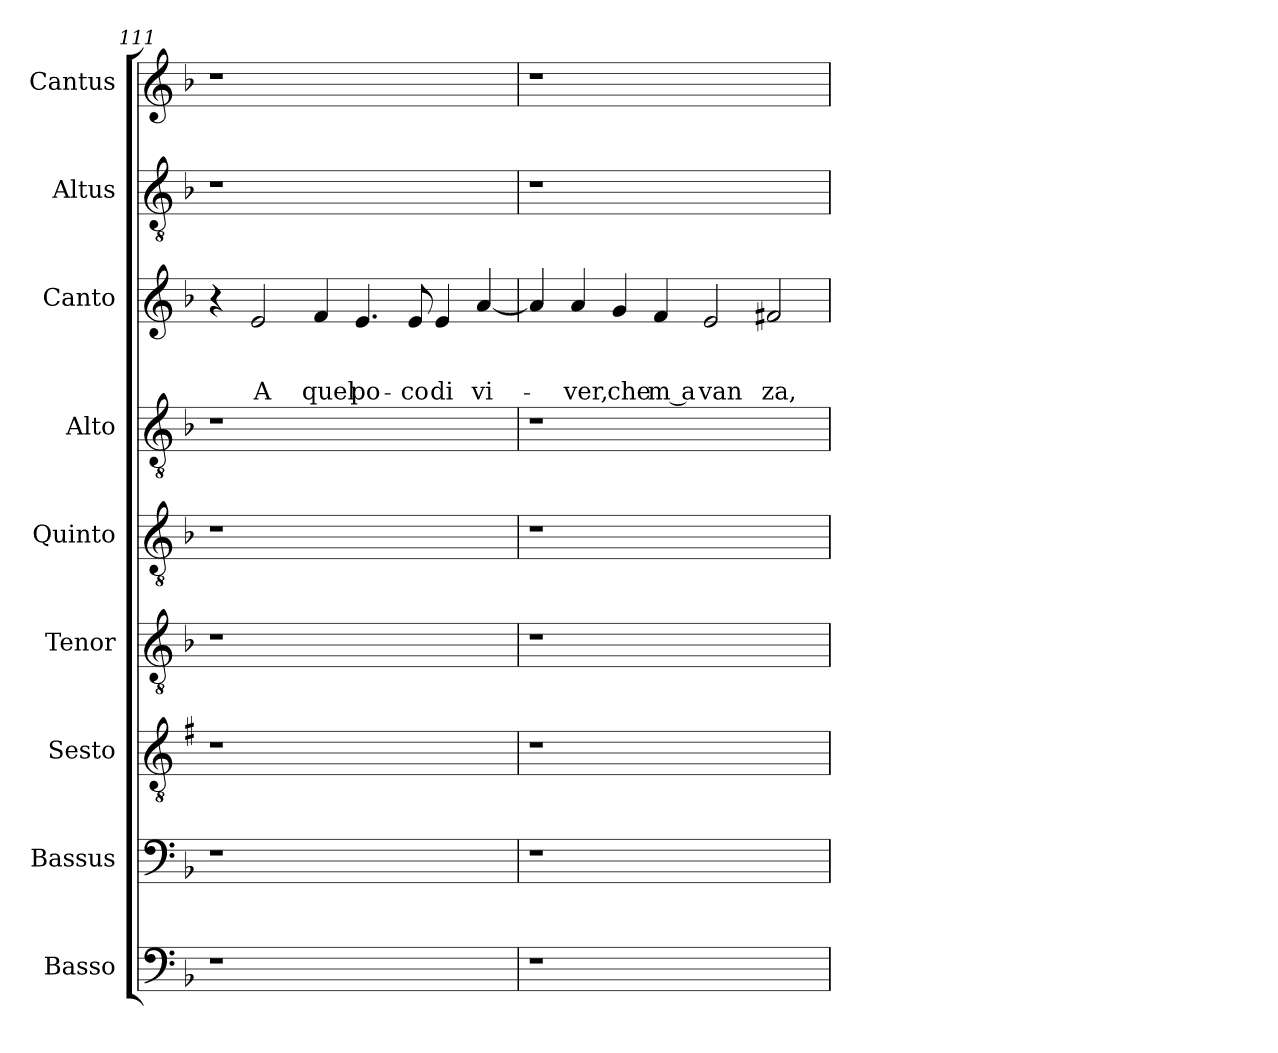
**kern	**kern	**kern	**kern	**kern	**kern	**kern	**text	**text	**text	**kern	**kern
*part9	*part8	*part7	*part6	*part5	*part4	*part3	*part3	*part3	*part3	*part2	*part1
*staff9	*staff8	*staff7	*staff6	*staff5	*staff4	*staff3	*staff3	*staff3	*staff3	*staff2	*staff1
*I"Basso	*I"Bassus	*I"Sesto	*I"Tenor	*I"Quinto	*I"Alto	*I"Canto	*	*	*	*I"Altus	*I"Cantus
*	*	*I'Sesto	*I'Tenor	*I'Quinto	*I'Alto	*I'Canto	*	*	*	*I'Altus	*I'Cantus
*clefF4	*clefF4	*clefGv2	*clefGv2	*clefGv2	*clefGv2	*clefG2	*	*	*	*clefGv2	*clefG2
*k[b-]	*k[b-]	*k[f#]	*k[b-]	*k[b-]	*k[b-]	*k[b-]	*	*	*	*k[b-]	*k[b-]
*F:	*F:	*G:	*F:	*F:	*F:	*F:	*	*	*	*F:	*F:
=111	=111	=111	=111	=111	=111	=111	=111	=111	=111	=111	=111
1r	1r	1r	1r	1r	1r	4r	.	.	.	1r	1r
!	!	!	!	!	!	!	!	!	!LO:LY:b	!	!
.	.	.	.	.	.	2e/	.	.	A	.	.
!	!	!	!	!	!	!	!	!	!LO:LY:b	!	!
.	.	.	.	.	.	4f/	.	.	quel	.	.
!	!	!	!	!	!	!	!	!	!LO:LY:b	!	!
1ryy	1ryy	1ryy	1ryy	1ryy	1ryy	4.e/	.	.	po-	1ryy	1ryy
!	!	!	!	!	!	!	!	!	!LO:LY:b	!	!
.	.	.	.	.	.	8e/	.	.	-co	.	.
!	!	!	!	!	!	!	!	!	!LO:LY:b	!	!
.	.	.	.	.	.	4e/	.	.	di	.	.
!	!	!	!	!	!	!	!	!	!LO:LY:b	!	!
.	.	.	.	.	.	[<4a/	.	.	vi-	.	.
!!LO:LB:g=z
=112	=112	=112	=112	=112	=112	=112	=112	=112	=112	=112	=112
1r	1r	1r	1r	1r	1r	4a/]	.	.	.	1r	1r
!	!	!	!	!	!	!	!	!	!LO:LY:b	!	!
.	.	.	.	.	.	4a/	.	.	-ver,	.	.
!	!	!	!	!	!	!	!	!	!LO:LY:b	!	!
.	.	.	.	.	.	4g/	.	.	che	.	.
!	!	!	!	!	!	!	!	!	!LO:LY:b:rj	!	!
.	.	.	.	.	.	4f/	.	.	m a	.	.
!	!	!	!	!	!	!	!	!	!LO:LY:b	!	!
1ryy	1ryy	1ryy	1ryy	1ryy	1ryy	2e/	.	.	van	1ryy	1ryy
!	!	!	!	!	!	!	!	!	!LO:LY:b	!	!
.	.	.	.	.	.	2f#X/	.	.	za,	.	.
=	=	=	=	=	=	=	=	=	=	=	=
*-	*-	*-	*-	*-	*-	*-	*-	*-	*-	*-	*-
